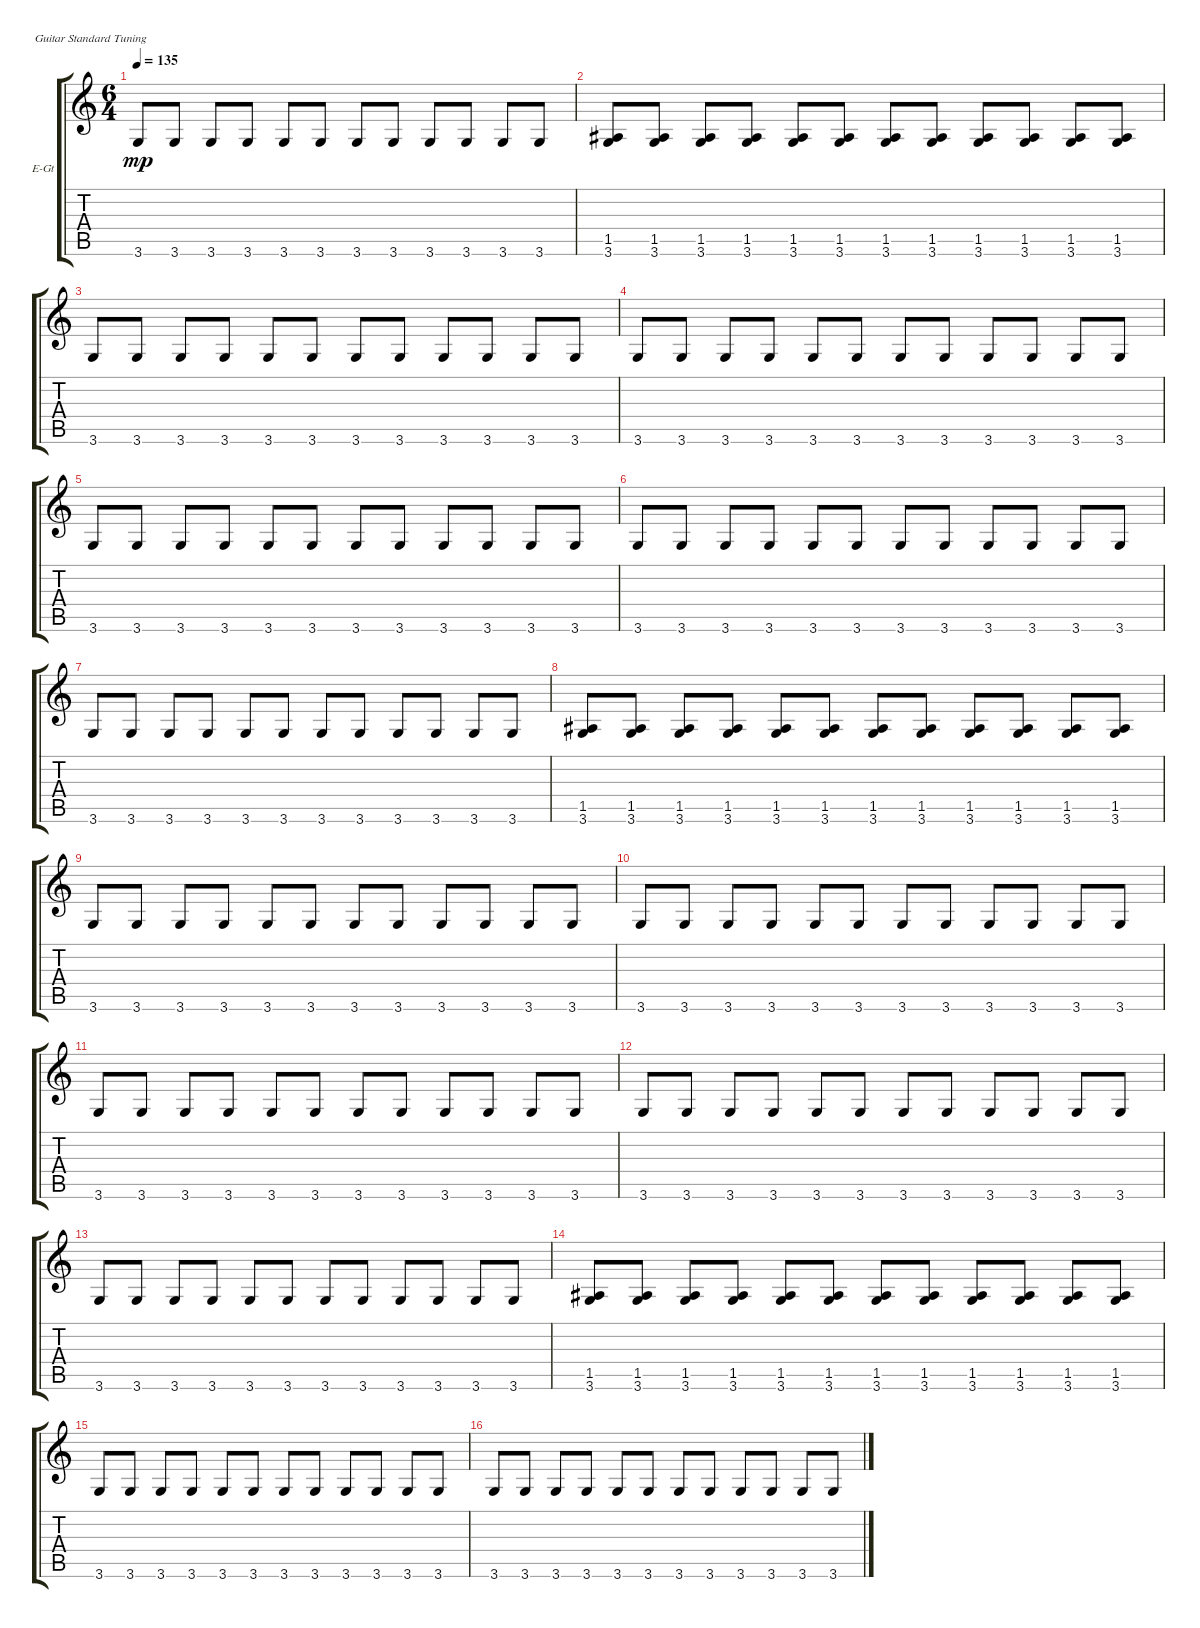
\bracketExtendMode groupsimilarinstruments
\firstSystemTrackNameOrientation horizontal
\otherSystemsTrackNameOrientation horizontal
\track ("Rhythm Guitar I (David Gilmour)" "E-Gt") {instrument electricguitarclean}
\staff {score tabs}
\tuning (E4 B3 G3 D3 A2 E2)
\ts (6 4)
\tempo 135
\clef g2
\ks c
3.6.8{dy mp} 3.6.8 3.6.8 3.6.8 3.6.8 3.6.8 3.6.8 3.6.8 3.6.8 3.6.8 3.6.8 3.6.8 |
(3.6 1.5).8 (3.6 1.5).8 (3.6 1.5).8 (3.6 1.5).8 (3.6 1.5).8 (3.6 1.5).8 (3.6 1.5).8 (3.6 1.5).8 (3.6 1.5).8 (3.6 1.5).8 (3.6 1.5).8 (3.6 1.5).8 |
3.6.8 3.6.8 3.6.8 3.6.8 3.6.8 3.6.8 3.6.8 3.6.8 3.6.8 3.6.8 3.6.8 3.6.8 |
3.6.8 3.6.8 3.6.8 3.6.8 3.6.8 3.6.8 3.6.8 3.6.8 3.6.8 3.6.8 3.6.8 3.6.8 |
3.6.8 3.6.8 3.6.8 3.6.8 3.6.8 3.6.8 3.6.8 3.6.8 3.6.8 3.6.8 3.6.8 3.6.8 |
3.6.8 3.6.8 3.6.8 3.6.8 3.6.8 3.6.8 3.6.8 3.6.8 3.6.8 3.6.8 3.6.8 3.6.8 |
3.6.8 3.6.8 3.6.8 3.6.8 3.6.8 3.6.8 3.6.8 3.6.8 3.6.8 3.6.8 3.6.8 3.6.8 |
(3.6 1.5).8 (3.6 1.5).8 (3.6 1.5).8 (3.6 1.5).8 (3.6 1.5).8 (3.6 1.5).8 (3.6 1.5).8 (3.6 1.5).8 (3.6 1.5).8 (3.6 1.5).8 (3.6 1.5).8 (3.6 1.5).8 |
3.6.8 3.6.8 3.6.8 3.6.8 3.6.8 3.6.8 3.6.8 3.6.8 3.6.8 3.6.8 3.6.8 3.6.8 |
3.6.8 3.6.8 3.6.8 3.6.8 3.6.8 3.6.8 3.6.8 3.6.8 3.6.8 3.6.8 3.6.8 3.6.8 |
3.6.8 3.6.8 3.6.8 3.6.8 3.6.8 3.6.8 3.6.8 3.6.8 3.6.8 3.6.8 3.6.8 3.6.8 |
3.6.8 3.6.8 3.6.8 3.6.8 3.6.8 3.6.8 3.6.8 3.6.8 3.6.8 3.6.8 3.6.8 3.6.8 |
3.6.8 3.6.8 3.6.8 3.6.8 3.6.8 3.6.8 3.6.8 3.6.8 3.6.8 3.6.8 3.6.8 3.6.8 |
(3.6 1.5).8 (3.6 1.5).8 (3.6 1.5).8 (3.6 1.5).8 (3.6 1.5).8 (3.6 1.5).8 (3.6 1.5).8 (3.6 1.5).8 (3.6 1.5).8 (3.6 1.5).8 (3.6 1.5).8 (3.6 1.5).8 |
3.6.8 3.6.8 3.6.8 3.6.8 3.6.8 3.6.8 3.6.8 3.6.8 3.6.8 3.6.8 3.6.8 3.6.8 |
3.6.8 3.6.8 3.6.8 3.6.8 3.6.8 3.6.8 3.6.8 3.6.8 3.6.8 3.6.8 3.6.8 3.6.8
